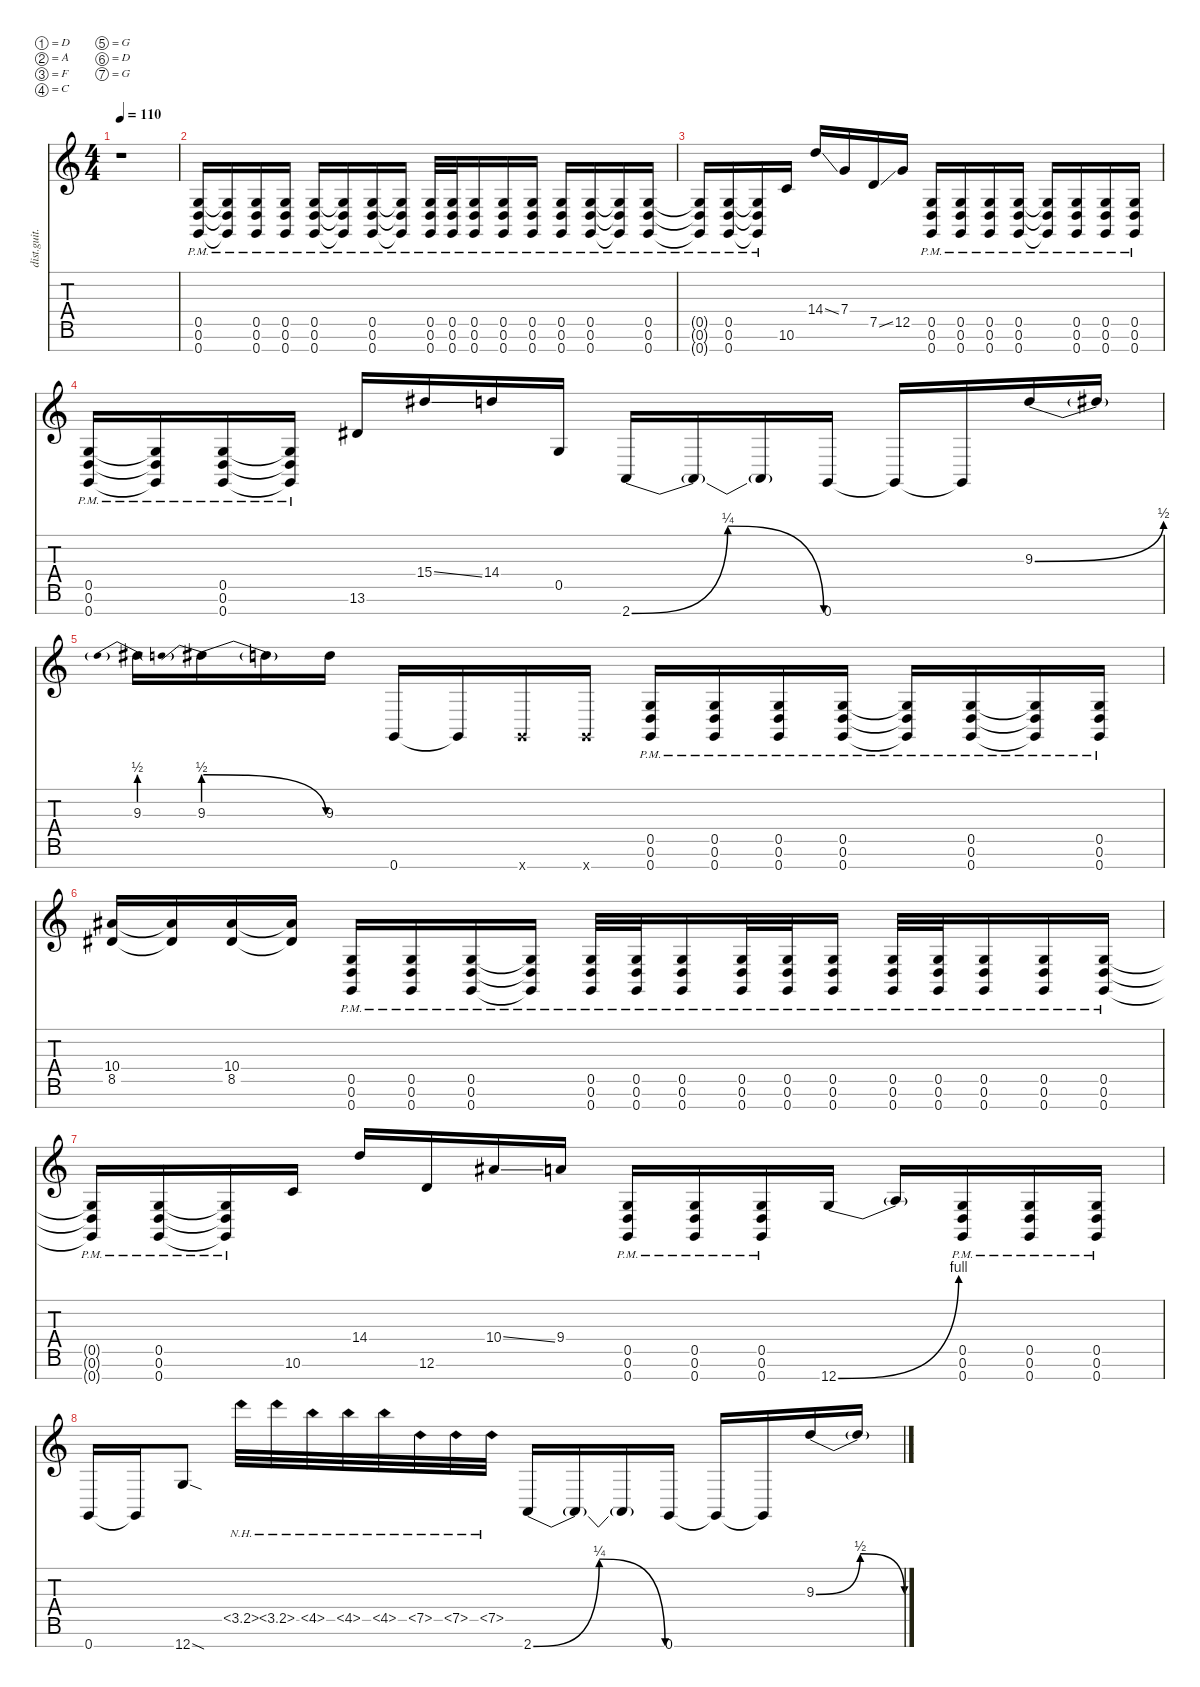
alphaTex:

\defaultSystemsLayout 4
\hideDynamics
\bracketExtendMode nobrackets
\otherSystemsTrackNameOrientation horizontal
\track ("riff" "dist.guit.") {instrument distortionguitar}
\staff {score tabs}
\tuning (D4 A3 F3 C3 G2 D2 G1)
\ts (4 4)
\tempo 110
\clef g2
\ks c
r.1{dy mf instrument distortionguitar beam Down} |
(0.7{pm} 0.5{pm} 0.6{pm}).16{beam Up} (0.7{pm t} 0.5{pm t} 0.6{pm t}).16{beam Up} (0.7{pm} 0.6{pm} 0.5{pm}).16{beam Up} (0.7{pm} 0.5{pm} 0.6{pm}).16{beam Up} (0.7{pm} 0.6{pm} 0.5{pm}).16{beam Up} (0.7{pm t} 0.6{pm t} 0.5{pm t}).16{beam Up} (0.7{pm} 0.6{pm} 0.5{pm}).16{beam Up} (0.7{pm t} 0.6{pm t} 0.5{pm t}).16{beam Up} (0.7{pm} 0.6{pm} 0.5{pm}).32{beam Up} (0.7{pm} 0.5{pm} 0.6{pm}).32{beam Up} (0.7{pm} 0.6{pm} 0.5{pm}).16{beam Up} (0.7{pm} 0.6{pm} 0.5{pm}).16{beam Up} (0.7{pm} 0.5{pm} 0.6{pm}).16{beam Up} (0.7{pm} 0.6{pm} 0.5{pm}).16{beam Up} (0.7{pm} 0.6{pm} 0.5{pm}).16{beam Up} (0.7{pm t} 0.6{pm t} 0.5{pm t}).16{beam Up} (0.7{pm} 0.6{pm} 0.5{pm}).16{beam Up} |
(0.7{pm t} 0.6{pm t} 0.5{pm t}).16{beam Up} (0.5{pm} 0.6{pm} 0.7{pm}).16{beam Up} (0.5{pm t} 0.6{pm t} 0.7{pm t}).16{beam Up} 10.6.16{beam Up} 14.4{ss}.16{beam Up} 7.4.16{beam Up} 7.5{ss}.16{beam Up} 12.5.16{beam Up} (0.7{pm} 0.6{pm} 0.5{pm}).16{beam Up} (0.7{pm} 0.5{pm} 0.6{pm}).16{beam Up} (0.7{pm} 0.6{pm} 0.5{pm}).16{beam Up} (0.7{pm} 0.6{pm} 0.5{pm}).16{beam Up} (0.7{pm t} 0.6{pm t} 0.5{pm t}).16{beam Up} (0.7{pm} 0.6{pm} 0.5{pm}).16{beam Up} (0.5{pm} 0.6{pm} 0.7{pm}).16{beam Up} (0.7{pm} 0.5{pm} 0.6{pm}).16{beam Up} |
(0.7{pm} 0.6{pm} 0.5{pm}).16{beam Up} (0.7{pm t} 0.6{pm t} 0.5{pm t}).16{beam Up} (0.7{pm} 0.6{pm} 0.5{pm}).16{beam Up} (0.7{pm t} 0.6{pm t} 0.5{pm t}).16{beam Up} 13.6{acc #}.16{beam Up} 15.4{ss acc #}.16{beam Up} 14.4.16{beam Up} 0.5.16{beam Up} 2.7{be (bendrelease 0 0 10.2 1 20.4 1 30 0)}.16{beam Up} 2.7{t}.16{beam Up} 2.7{t}.16{beam Up} 0.7.16{beam Up} 0.7{t}.16{beam Up} 0.7{t}.16{beam Up} 9.3{be (bend 0 0 14.399999999999999 2)}.16{beam Up} 9.3{t}.16{beam Up} |
9.3{be (prebend 0 2 60 2)}.16{beam Down} 9.3{be (prebendrelease 0 2 15 0)}.16{beam Down} 9.3{t}.16{beam Down} 9.3.16{beam Down} 0.7.16{beam Up} 0.7{t}.16{beam Up} 0.7{x}.16{beam Up} 0.7{x}.16{beam Up} (0.7{pm} 0.5{pm} 0.6{pm}).16{beam Up} (0.7{pm} 0.6{pm} 0.5{pm}).16{beam Up} (0.7{pm} 0.5{pm} 0.6{pm}).16{beam Up} (0.7{pm} 0.6{pm} 0.5{pm}).16{beam Up} (0.7{pm t} 0.6{pm t} 0.5{pm t}).16{beam Up} (0.7{pm} 0.6{pm} 0.5{pm}).16{beam Up} (0.7{pm t} 0.6{pm t} 0.5{pm t}).16{beam Up} (0.7{pm} 0.6{pm} 0.5{pm}).16{beam Up} |
(8.5{acc #} 10.4{acc #}).16{beam Up} (8.5{t acc #} 10.4{t acc #}).16{beam Up} (8.5{acc #} 10.4{acc #}).16{beam Up} (8.5{t acc #} 10.4{t acc #}).16{beam Up} (0.7{pm} 0.6{pm} 0.5{pm}).16{beam Up} (0.7{pm} 0.5{pm} 0.6{pm}).16{beam Up} (0.7{pm} 0.6{pm} 0.5{pm}).16{beam Up} (0.7{pm t} 0.6{pm t} 0.5{pm t}).16{beam Up} (0.7{pm} 0.6{pm} 0.5{pm}).32{beam Up} (0.7{pm} 0.5{pm} 0.6{pm}).32{beam Up} (0.7{pm} 0.6{pm} 0.5{pm}).16{beam Up} (0.7{pm} 0.5{pm} 0.6{pm}).32{beam Up} (0.7{pm} 0.6{pm} 0.5{pm}).32{beam Up} (0.7{pm} 0.6{pm} 0.5{pm}).16{beam Up} (0.7{pm} 0.6{pm} 0.5{pm}).32{beam Up} (0.7{pm} 0.5{pm} 0.6{pm}).32{beam Up} (0.7{pm} 0.6{pm} 0.5{pm}).16{beam Up} (0.7{pm} 0.5{pm} 0.6{pm}).16{beam Up} (0.7{pm} 0.6{pm} 0.5{pm}).16{beam Up} |
(0.7{pm t} 0.6{pm t} 0.5{pm t}).16{beam Up} (0.7{pm} 0.6{pm} 0.5{pm}).16{beam Up} (0.7{pm t} 0.6{pm t} 0.5{pm t}).16{beam Up} 10.6.16{beam Up} 14.4.16{beam Up} 12.6.16{beam Up} 10.4{ss acc #}.16{beam Up} 9.4.16{beam Up} (0.7{pm} 0.6{pm} 0.5{pm}).16{beam Up} (0.7{pm} 0.5{pm} 0.6{pm}).16{beam Up} (0.7{pm} 0.6{pm} 0.5{pm}).16{beam Up} 12.7{be (bend 0 0 15 4)}.16{beam Up} 12.7{t}.16{beam Up} (0.7{pm} 0.6{pm} 0.5{pm}).16{beam Up} (0.7{pm} 0.6{pm} 0.5{pm}).16{beam Up} (0.7{pm} 0.6{pm} 0.5{pm}).16{beam Up} |
0.7.16{beam Up} 0.7{t}.16{beam Up} 12.7{sod}.8{beam Up} 3.5{nh acc #}.32{beam Down} 3.5{nh acc #}.32{beam Down} 4.5{nh}.32{beam Down} 4.5{nh}.32{beam Down} 4.5{nh}.32{beam Down} 7.5{nh}.32{beam Down} 7.5{nh}.32{beam Down} 7.5{nh}.32{beam Down} 2.7{be (bendrelease 0 0 9 1 20.4 1 30 0)}.16{beam Up} 2.7{t}.16{beam Up} 2.7{t}.16{beam Up} 0.7.16{beam Up} 0.7{t}.16{beam Up} 0.7{t}.16{beam Up} 9.3{be (bendrelease 0 0 10.2 2 20.4 2 30 0)}.16{beam Up} 9.3{t}.16{beam Up}
